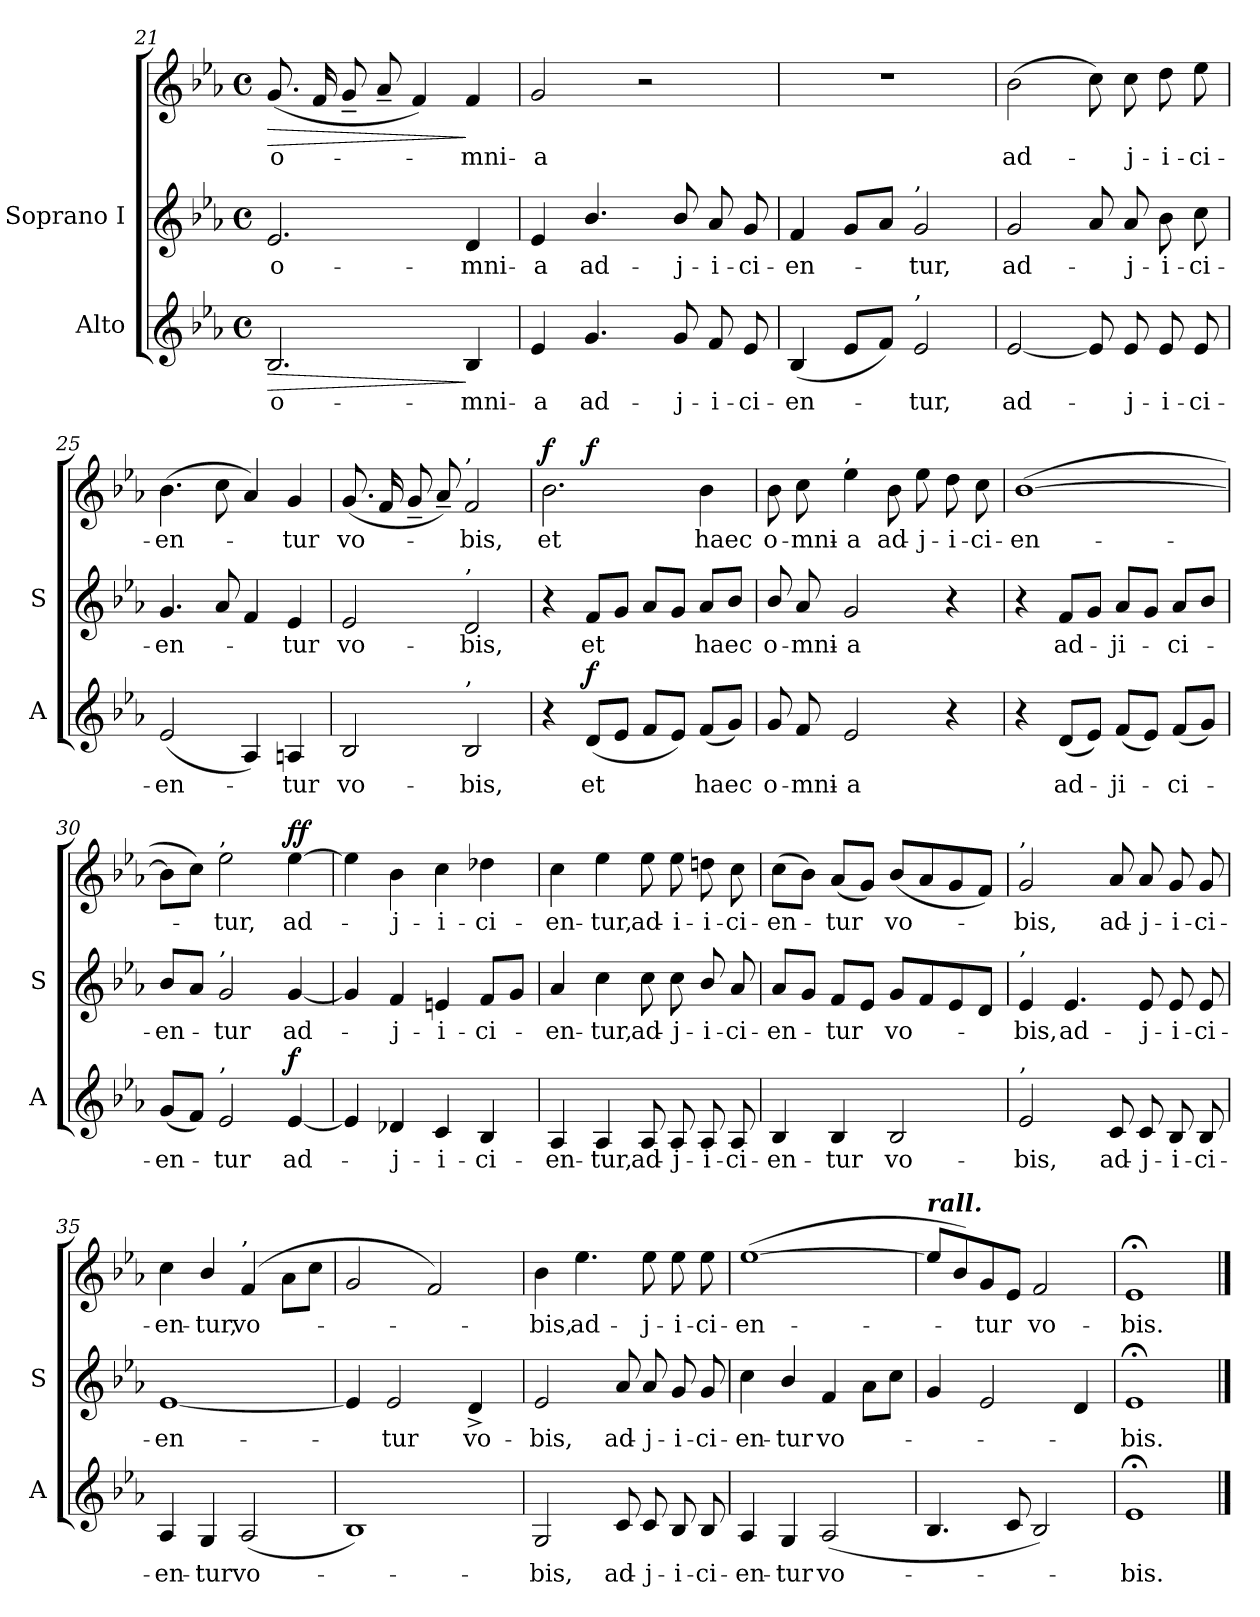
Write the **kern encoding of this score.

**kern	**text	**dynam	**kern	**text	**kern	**text	**dynam
*part2	*part2	*part2	*part1	*part1	*part1	*part1	*part1
*staff3	*staff3	*staff3	*staff2	*staff2	*staff1	*staff1	*staff1/2
*I"Alto	*	*	*I"Soprano I	*	*	*	*
*I'A	*	*	*I'S	*	*	*	*
!!LO:LB:g=z
*clefG2	*	*	*clefG2	*	*clefG2	*	*
*k[b-e-a-]	*	*	*k[b-e-a-]	*	*k[b-e-a-]	*	*
*E-:	*	*	*E-:	*	*E-:	*	*
*M4/4	*	*	*M4/4	*	*M4/4	*	*
*met(c)	*	*	*met(c)	*	*met(c)	*	*
=21	=21	=21	=21	=21	=21	=21	=21
!	!LO:LY:b	!LO:HP:b	!	!LO:LY:b	!	!LO:LY:b	!LO:HP:b
2.B-	o-	>	2.e-	-o-	(<8.gL	o-	>
.	.	.	.	.	16fL	.	.
.	.	.	.	.	8g~	.	.
.	.	.	.	.	8a-~J	.	.
.	.	.	.	.	4f)	.	.
!	!LO:LY:b	!	!	!LO:LY:b	!	!LO:LY:b	!
4B-	-mni-	]	4d	-mni-	4f	mni-	]
=22	=22	=22	=22	=22	=22	=22	=22
!	!LO:LY:b	!	!	!LO:LY:b	!	!LO:LY:b	!
4e-	-a	.	4e-	a	2g	-a	.
!	!LO:LY:b	!	!	!LO:LY:b	!	!	!
4.g	ad-	.	4.b-/	ad-	.	.	.
.	.	.	.	.	2r	.	.
!	!LO:LY:b	!	!	!LO:LY:b	!	!	!
8g	-j-	.	8b-/	-j-	.	.	.
!	!LO:LY:b	!	!	!LO:LY:b	!	!	!
8f	-i-	.	8a-	-i-	.	.	.
!	!LO:LY:b	!	!	!LO:LY:b	!	!	!
8e-	-ci-	.	8g	-ci-	.	.	.
=23	=23	=23	=23	=23	=23	=23	=23
!	!LO:LY:b	!	!	!LO:LY:b	!	!	!
(<4B-	-en-	.	4f	-en-	1r	.	.
8e-L	.	.	8gL	.	.	.	.
8fJ)	.	.	8a-J	.	.	.	.
!	!	!	!LO:TX:a:t=,	!	!	!	!
!LO:TX:a:t=,	!	!	!	!	!	!	!
!	!LO:LY:b	!	!	!LO:LY:b	!	!	!
2e-	tur,	.	2g	tur,	.	.	.
=24	=24	=24	=24	=24	=24	=24	=24
!	!LO:LY:b	!	!	!LO:LY:b	!	!LO:LY:b	!
[2e-	ad-	.	2g	-ad-	(>2b-	ad-	.
8e-]	.	.	8a-	.	8cc)	.	.
!	!LO:LY:b	!	!	!LO:LY:b	!	!LO:LY:b	!
8e-	j-	.	8a-	j-	8cc	j-	.
!	!LO:LY:b	!	!	!LO:LY:b	!	!LO:LY:b	!
8e-	-i-	.	8b-	-i-	8dd	-i-	.
!	!LO:LY:b	!	!	!LO:LY:b	!	!LO:LY:b	!
8e-	-ci-	.	8cc	-ci-	8ee-	-ci-	.
=25	=25	=25	=25	=25	=25	=25	=25
!	!LO:LY:b	!	!	!LO:LY:b	!	!LO:LY:b	!
(<2e-	-en-	.	4.g	en-	(>4.b-	-en-	.
.	.	.	8a-	.	8cc	.	.
4A-)	.	.	4f	.	4a-)	.	.
!	!LO:LY:b	!	!	!LO:LY:b	!	!LO:LY:b	!
4An	tur	.	4e-	tur	4g	tur	.
!!LO:LB:g=z
=26	=26	=26	=26	=26	=26	=26	=26
!	!LO:LY:b	!	!	!LO:LY:b	!	!LO:LY:b	!
2B-	vo-	.	2e-	vo-	(<8.gL	vo-	.
.	.	.	.	.	16fL	.	.
.	.	.	.	.	8g~	.	.
.	.	.	.	.	8a-~J)	.	.
!	!	!	!	!	!LO:TX:a:t=,	!	!
!	!	!	!LO:TX:a:t=,	!	!	!	!
!LO:TX:a:t=,	!	!	!	!	!	!	!
!	!LO:LY:b	!	!	!LO:LY:b	!	!LO:LY:b	!
2B-	-bis,	.	2d	-bis,	2f	bis,	.
=27	=27	=27	=27	=27	=27	=27	=27
!	!	!	!	!	!	!LO:LY:b	!LO:DY:b
4r	.	.	4r	.	2.b-	et	f
!	!LO:LY:b	!LO:DY:b	!	!LO:LY:b	!	!	!LO:DY:b=2
(<8dL	et	f	8fL	et	.	.	f
8e-J	.	.	8gJ	.	.	.	.
8fL	.	.	8a-L	.	.	.	.
8e-J)	.	.	8gJ	.	.	.	.
!	!LO:LY:b	!	!	!LO:LY:b	!	!LO:LY:b	!
(<8fL	haec	.	8a-L	haec	4b-	haec	.
8gJ)	.	.	8b-J	.	.	.	.
=28	=28	=28	=28	=28	=28	=28	=28
!	!LO:LY:b	!	!	!LO:LY:b	!	!LO:LY:b	!
8g	o-	.	8b-/	-o-	8b-	o-	.
!	!LO:LY:b	!	!	!LO:LY:b	!	!LO:LY:b	!
8f	-mni-	.	8a-	-mni-	8cc	-mni-	.
!	!	!	!	!	!LO:TX:a:t=,	!	!
!	!LO:LY:b	!	!	!LO:LY:b	!	!LO:LY:b	!
2e-	-a	.	2g	-a	4ee-	-a	.
!	!	!	!	!	!	!LO:LY:b	!
.	.	.	.	.	8b-	ad-	.
!	!	!	!	!	!	!LO:LY:b	!
.	.	.	.	.	8ee-	-j-	.
!	!	!	!	!	!	!LO:LY:b	!
4r	.	.	4r	.	8dd	-i-	.
!	!	!	!	!	!	!LO:LY:b	!
.	.	.	.	.	8cc	-ci-	.
=29	=29	=29	=29	=29	=29	=29	=29
!	!	!	!	!	!	!LO:LY:b	!
4r	.	.	4r	.	(>[1b-	en-	.
!	!LO:LY:b	!	!	!LO:LY:b	!	!	!
(<8dL	ad-	.	8fL	ad-	.	.	.
8e-J)	.	.	8gJ	.	.	.	.
!	!LO:LY:b	!	!	!LO:LY:b	!	!	!
(<8fL	ji-	.	8a-L	ji-	.	.	.
8e-J)	.	.	8gJ	.	.	.	.
!	!LO:LY:b	!	!	!LO:LY:b	!	!	!
(<8fL	ci-	.	8a-L	ci-	.	.	.
8gJ)	.	.	8b-J	.	.	.	.
=30	=30	=30	=30	=30	=30	=30	=30
!	!LO:LY:b	!	!	!LO:LY:b	!	!	!
(<8gL	en-	.	8b-L	en-	8b-L]	.	.
8fJ)	.	.	8a-J	.	8ccJ)	.	.
!	!	!	!	!	!LO:TX:a:t=,	!	!
!	!	!	!LO:TX:a:t=,	!	!	!	!
!LO:TX:a:t=,	!	!	!	!	!	!	!
!	!LO:LY:b	!	!	!LO:LY:b	!	!LO:LY:b	!
2e-	tur	.	2g	tur	2ee-	tur,	.
!	!LO:LY:b	!LO:DY:b	!	!LO:LY:b	!	!LO:LY:b	!LO:DY:b=2
!	!	!	!	!	!	!	!LO:DY:n=1:b
[4e-	ad-	f	[4g	ad-	[4ee-	ad-	f f
!!LO:LB:g=z
=31	=31	=31	=31	=31	=31	=31	=31
4e-]	.	.	4g]	.	4ee-]	.	.
!	!LO:LY:b	!	!	!LO:LY:b	!	!LO:LY:b	!
4d-X	j-	.	4f	-j-	4b-	j-	.
!	!LO:LY:b	!	!	!LO:LY:b	!	!LO:LY:b	!
4c	-i-	.	4en	-i-	4cc	-i-	.
!	!LO:LY:b	!	!	!LO:LY:b	!	!LO:LY:b	!
4B-	-ci-	.	8fL	-ci-	4dd-X	-ci-	.
.	.	.	8gJ	.	.	.	.
=32	=32	=32	=32	=32	=32	=32	=32
!	!LO:LY:b	!	!	!LO:LY:b	!	!LO:LY:b	!
4A-	-en-	.	4a-	-en-	4cc	en-	.
!	!LO:LY:b	!	!	!LO:LY:b	!	!LO:LY:b	!
4A-	-tur,	.	4cc	-tur,	4ee-	-tur,	.
!	!LO:LY:b	!	!	!LO:LY:b	!	!LO:LY:b	!
8A-	ad-	.	8cc	ad-	8ee-	ad-	.
!	!LO:LY:b	!	!	!LO:LY:b	!	!LO:LY:b	!
8A-	-j-	.	8cc	-j-	8ee-	-i-	.
!	!LO:LY:b	!	!	!LO:LY:b	!	!LO:LY:b	!
8A-	-i-	.	8b-/	-i-	8ddn	-i-	.
!	!LO:LY:b	!	!	!LO:LY:b	!	!LO:LY:b	!
8A-	-ci-	.	8a-	-ci-	8cc	-ci-	.
=33	=33	=33	=33	=33	=33	=33	=33
!	!LO:LY:b	!	!	!LO:LY:b	!	!LO:LY:b	!
4B-	-en-	.	8a-L	en-	(>8ccL	-en-	.
.	.	.	8gJ	.	8b-J)	.	.
!	!LO:LY:b	!	!	!LO:LY:b	!	!LO:LY:b	!
4B-	-tur	.	8fL	tur	(<8a-L	tur	.
.	.	.	8e-J	.	8gJ)	.	.
!	!LO:LY:b	!	!	!LO:LY:b	!	!LO:LY:b	!
2B-	vo-	.	8gL	vo-	(<8b-L	vo-	.
.	.	.	8f	.	8a-	.	.
.	.	.	8e-	.	8g	.	.
.	.	.	8dJ	.	8fJ)	.	.
=34	=34	=34	=34	=34	=34	=34	=34
!	!	!	!	!	!LO:TX:a:t=,	!	!
!	!	!	!LO:TX:a:t=,	!	!	!	!
!LO:TX:a:t=,	!	!	!	!	!	!	!
!	!LO:LY:b	!	!	!LO:LY:b	!	!LO:LY:b	!
2e-	-bis,	.	4e-	-bis,	2g	bis,	.
!	!	!	!	!LO:LY:b	!	!	!
.	.	.	4.e-	ad-	.	.	.
!	!LO:LY:b	!	!	!	!	!LO:LY:b	!
8c	ad-	.	.	.	8a-	ad-	.
!	!LO:LY:b	!	!	!LO:LY:b	!	!LO:LY:b	!
8c	-j-	.	8e-	-j-	8a-	-j-	.
!	!LO:LY:b	!	!	!LO:LY:b	!	!LO:LY:b	!
8B-	-i-	.	8e-	-i-	8g	-i-	.
!	!LO:LY:b	!	!	!LO:LY:b	!	!LO:LY:b	!
8B-	-ci-	.	8e-	-ci-	8g	-ci-	.
!!LO:LB:g=z
=35	=35	=35	=35	=35	=35	=35	=35
!	!LO:LY:b	!	!	!LO:LY:b	!	!LO:LY:b	!
4A-	-en-	.	[1e-	en-	4cc	-en-	.
!	!LO:LY:b	!	!	!	!	!LO:LY:b	!
4G	-tur	.	.	.	4b-/	-tur,	.
!	!	!	!	!	!LO:TX:a:t=,	!	!
!	!LO:LY:b	!	!	!	!	!LO:LY:b	!
(<2A-	vo-	.	.	.	(<4f	vo-	.
.	.	.	.	.	8a-L	.	.
.	.	.	.	.	8ccJ	.	.
=36	=36	=36	=36	=36	=36	=36	=36
1B-)	.	.	4e-]	.	2g	.	.
!	!	!	!	!LO:LY:b	!	!	!
.	.	.	2e-	tur	.	.	.
.	.	.	.	.	2f)	.	.
!	!	!	!	!LO:LY:b	!	!	!
.	.	.	4d^	vo-	.	.	.
=37	=37	=37	=37	=37	=37	=37	=37
!	!LO:LY:b	!	!	!LO:LY:b	!	!LO:LY:b	!
2G	bis,	.	2e-	-bis,	4b-	-bis,	.
!	!	!	!	!	!	!LO:LY:b	!
.	.	.	.	.	4.ee-	ad-	.
!	!LO:LY:b	!	!	!LO:LY:b	!	!	!
8c	ad-	.	8a-	ad-	.	.	.
!	!LO:LY:b	!	!	!LO:LY:b	!	!LO:LY:b	!
8c	-j-	.	8a-	-j-	8ee-	-j-	.
!	!LO:LY:b	!	!	!LO:LY:b	!	!LO:LY:b	!
8B-	-i-	.	8g	-i-	8ee-	-i-	.
!	!LO:LY:b	!	!	!LO:LY:b	!	!LO:LY:b	!
8B-	-ci-	.	8g	-ci-	8ee-	-ci-	.
=38	=38	=38	=38	=38	=38	=38	=38
!	!LO:LY:b	!	!	!LO:LY:b	!	!LO:LY:b	!
4A-	-en-	.	4cc	en-	(<[1ee-	-en-	.
!	!LO:LY:b	!	!	!LO:LY:b	!	!	!
4G	-tur	.	4b-/	-tur	.	.	.
!	!LO:LY:b	!	!	!LO:LY:b	!	!	!
(<2A-	vo-	.	(<4f	vo-	.	.	.
.	.	.	8a-L	.	.	.	.
.	.	.	8ccJ	.	.	.	.
=39	=39	=39	=39	=39	=39	=39	=39
!	!	!	!	!	!LO:TX:a:Bi:t=rall.	!	!
4.B-	.	.	4g	.	8ee-L]	.	.
.	.	.	.	.	8b-)	.	.
!	!	!	!	!	!	!LO:LY:b	!
.	.	.	2e-	.	8g	tur	.
8c	.	.	.	.	8e-J)	.	.
!	!	!	!	!	!	!LO:LY:b	!
2B-)	.	.	.	.	2f	vo-	.
.	.	.	4d	.	.	.	.
=40	=40	=40	=40	=40	=40	=40	=40
!	!LO:LY:b	!	!	!LO:LY:b	!	!LO:LY:b	!
1e-;<	bis.	.	1e-;<	bis.	1e-;<	-bis.	.
==	==	==	==	==	==	==	==
*-	*-	*-	*-	*-	*-	*-	*-
